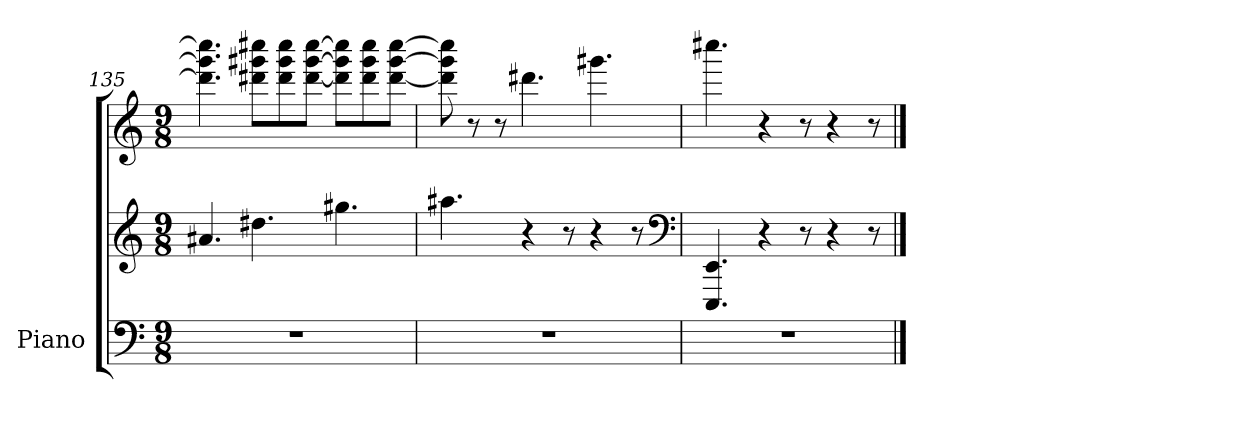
**kern	**kern	**kern
*part1	*part1	*part1
*staff3	*staff2	*staff1
*I"Piano	*	*
*I'Pno	*	*
*clefF4	*clefG2	*clefG2
*k[]	*k[]	*k[]
*M9/8	*M9/8	*M9/8
=135	=135	=135
8%9r	4.a#X	4.ddd#] 4.ggg#] 4.cccc#]
.	4.dd#X	8ddd#X 8ggg#X 8cccc#XL
.	.	8ddd# 8ggg# 8cccc#
.	.	[8ddd# [8ggg# [8cccc#J
.	4.gg#X	8ddd#] 8ggg#] 8cccc#]L
.	.	8ddd# 8ggg# 8cccc#
.	.	[8ddd# [8ggg# [8cccc#J
=136	=136	=136
8%9r	4.aa#X	8ddd#] 8ggg#] 8cccc#]
.	.	8r
.	.	8r
.	4r	4.ddd#X
.	8r	.
.	4r	4.ggg#X
.	8r	.
*	*clefF4	*
=137	=137	=137
8%9r	4.EEE 4.EE	4.cccc#X
.	4r	4r
.	8r	8r
.	4r	4r
.	8r	8r
==	==	==
*-	*-	*-
